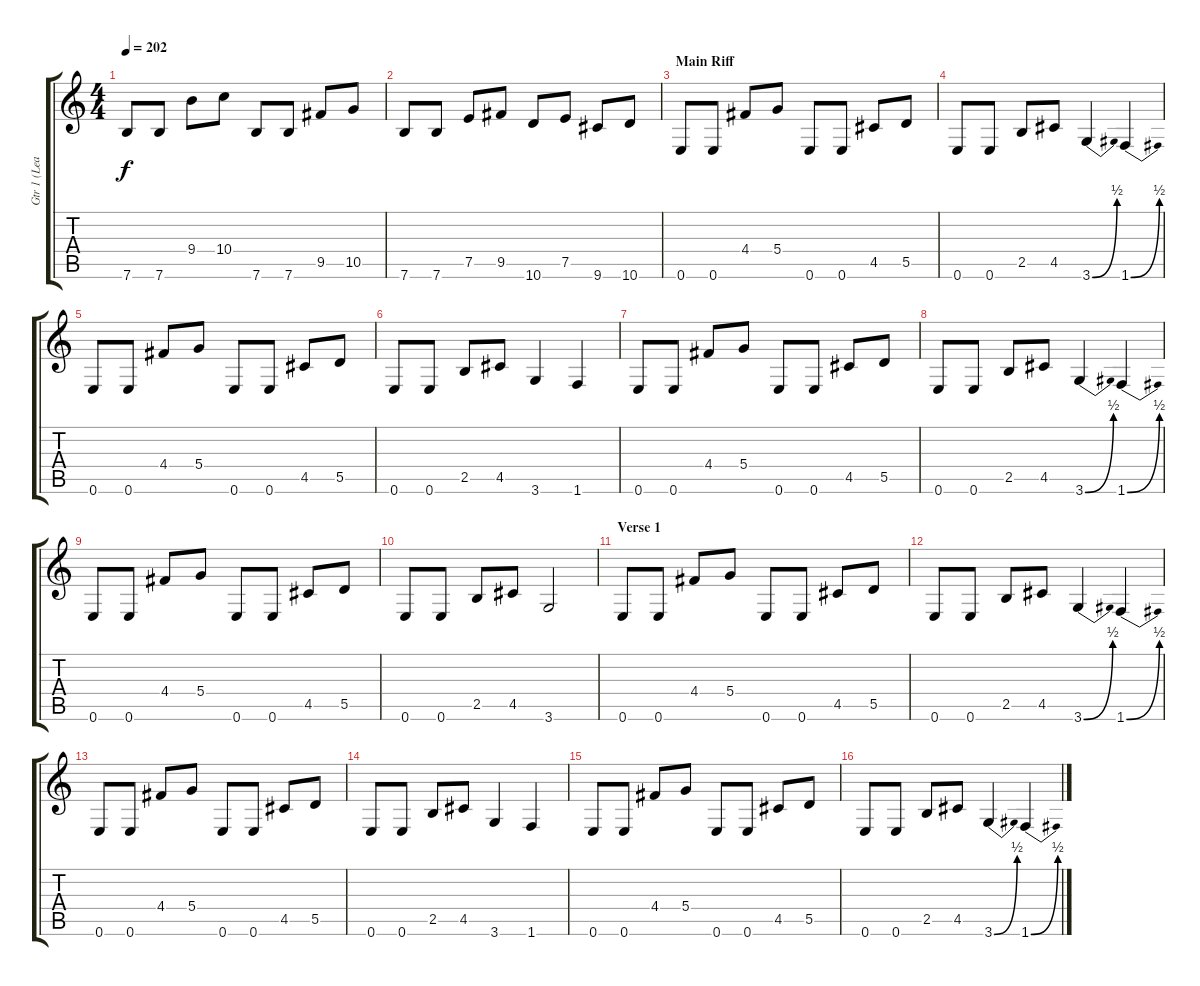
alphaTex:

\track ("Gtr 1 (Lead)" "Gtr 1 (Lea") {instrument distortionguitar}
\staff {score tabs}
\tuning (E4 B3 G3 D3 A2 E2) {hide}
\ts (4 4)
\tempo 202
\clef g2
\ks c
7.6.8{dy f} 7.6.8 9.4.8 10.4.8 7.6.8 7.6.8 9.5.8 10.5.8 |
7.6.8 7.6.8 7.5.8 9.5.8 10.6.8 7.5.8 9.6.8 10.6.8 |
\section ("" "Main Riff")
0.6.8 0.6.8 4.4.8 5.4.8 0.6.8 0.6.8 4.5.8 5.5.8 |
0.6.8 0.6.8 2.5.8 4.5.8 3.6{be (bend 0 0 60 2)}.4 1.6{be (bend 0 0 60 2)}.4 |
0.6.8 0.6.8 4.4.8 5.4.8 0.6.8 0.6.8 4.5.8 5.5.8 |
0.6.8 0.6.8 2.5.8 4.5.8 3.6.4 1.6.4 |
0.6.8 0.6.8 4.4.8 5.4.8 0.6.8 0.6.8 4.5.8 5.5.8 |
0.6.8 0.6.8 2.5.8 4.5.8 3.6{be (bend 0 0 60 2)}.4 1.6{be (bend 0 0 60 2)}.4 |
0.6.8 0.6.8 4.4.8 5.4.8 0.6.8 0.6.8 4.5.8 5.5.8 |
0.6.8 0.6.8 2.5.8 4.5.8 3.6.2 |
\section ("" "Verse 1")
0.6.8 0.6.8 4.4.8 5.4.8 0.6.8 0.6.8 4.5.8 5.5.8 |
0.6.8 0.6.8 2.5.8 4.5.8 3.6{be (bend 0 0 60 2)}.4 1.6{be (bend 0 0 60 2)}.4 |
0.6.8 0.6.8 4.4.8 5.4.8 0.6.8 0.6.8 4.5.8 5.5.8 |
0.6.8 0.6.8 2.5.8 4.5.8 3.6.4 1.6.4 |
0.6.8 0.6.8 4.4.8 5.4.8 0.6.8 0.6.8 4.5.8 5.5.8 |
0.6.8 0.6.8 2.5.8 4.5.8 3.6{be (bend 0 0 60 2)}.4 1.6{be (bend 0 0 60 2)}.4
